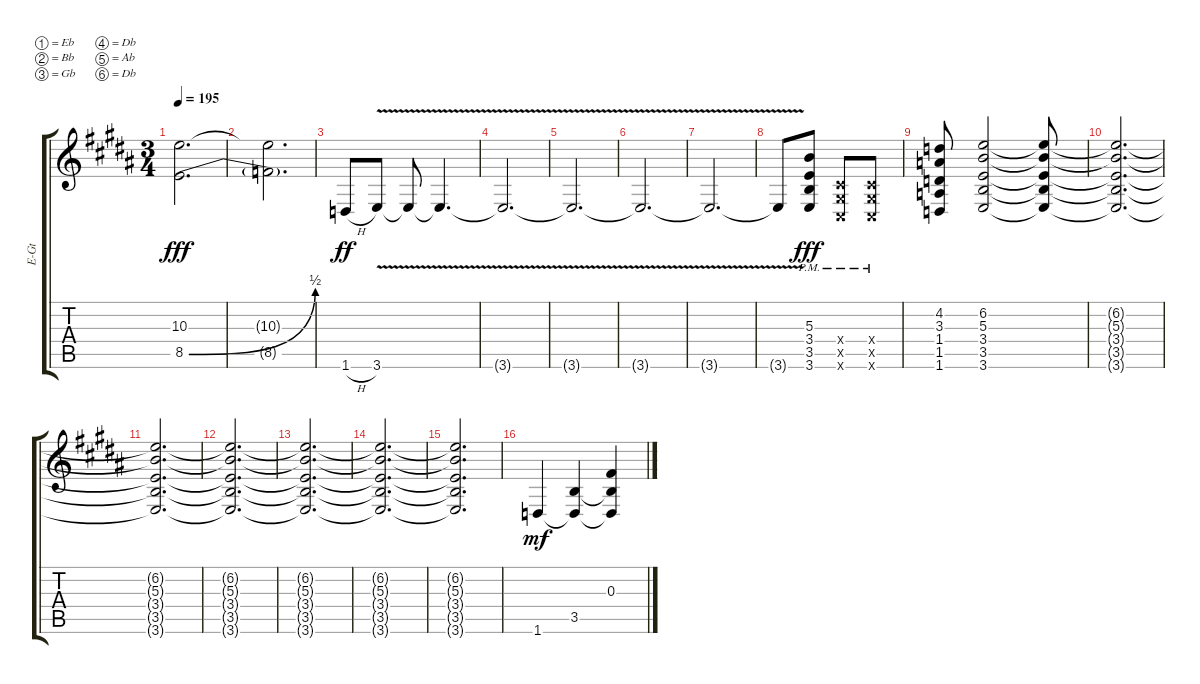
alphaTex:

\bracketExtendMode groupsimilarinstruments
\otherSystemsTrackNameOrientation horizontal
\track ("Electric Guitar" "E-Gt") {instrument overdrivenguitar}
\staff {score tabs}
\tuning (Eb4 Bb3 Gb3 Db3 Ab2 Db2)
\ts (3 4)
\tempo 195
\clef g2
\ks b
(8.5{be (bend 0 0 8.4 2) t acc forcenatural} 10.3{t acc forcenatural}).2{d dy fff beam Down} |
(8.5{t} 10.3{t acc forcenatural}).2{d beam Down} |
1.6{h acc b}.8{dy ff beam Up} 3.6{v acc forcenatural}.8{beam Up} 3.6{v t acc forcenatural}.8{beam Up} 3.6{v t acc forcenatural}.4{d beam Up} |
3.6{v t acc forcenatural}.2{d beam Up} |
3.6{v t acc forcenatural}.2{d beam Up} |
3.6{v t acc forcenatural}.2{d beam Up} |
3.6{v t acc forcenatural}.2{d beam Up} |
3.6{v t acc forcenatural}.8{beam Up} (3.6{pm acc forcenatural} 3.5{acc forcenatural} 3.4{acc forcenatural} 5.3{acc forcenatural}).8{dy fff beam Up} (0.6{pm x acc forcenatural} 0.5{x acc forcenatural} 0.4{x acc forcenatural}).8{beam Up} (0.6{pm x acc forcenatural} 0.4{x acc forcenatural} 0.5{x acc forcenatural}).8{beam Up} |
(1.6{acc b} 1.5{acc b} 1.4{acc b} 3.3{acc b} 4.2{acc b}).8{beam Up} (3.6{acc forcenatural} 3.5{acc forcenatural} 3.4{acc forcenatural} 5.3{acc forcenatural} 6.2{acc forcenatural}).2{beam Up} (3.6{t acc forcenatural} 3.5{t acc forcenatural} 3.4{t acc forcenatural} 5.3{t acc forcenatural} 6.2{t acc forcenatural}).8{beam Up} |
(3.6{t acc forcenatural} 3.5{t acc forcenatural} 3.4{t acc forcenatural} 5.3{t acc forcenatural} 6.2{t acc forcenatural}).2{d beam Up} |
(3.6{t acc forcenatural} 3.5{t acc forcenatural} 3.4{t acc forcenatural} 5.3{t acc forcenatural} 6.2{t acc forcenatural}).2{d beam Up} |
(5.3{t acc forcenatural} 3.4{t acc forcenatural} 3.5{t acc forcenatural} 3.6{t acc forcenatural} 6.2{t acc forcenatural}).2{d beam Up} |
(5.3{t acc forcenatural} 3.4{t acc forcenatural} 3.5{t acc forcenatural} 3.6{t acc forcenatural} 6.2{t acc forcenatural}).2{d beam Up} |
(3.6{t acc forcenatural} 3.5{t acc forcenatural} 3.4{t acc forcenatural} 5.3{t acc forcenatural} 6.2{t acc forcenatural}).2{d beam Up} |
(5.3{t acc forcenatural} 3.4{t acc forcenatural} 3.5{t acc forcenatural} 3.6{t acc forcenatural} 6.2{t acc forcenatural}).2{d beam Up} |
1.6{acc b}.4{dy mf beam Up} (3.5{acc forcenatural} 1.6{t acc b}).4{beam Up} (0.3{acc forcenatural} 1.6{t acc b} 3.5{t acc forcenatural}).4{beam Up}
